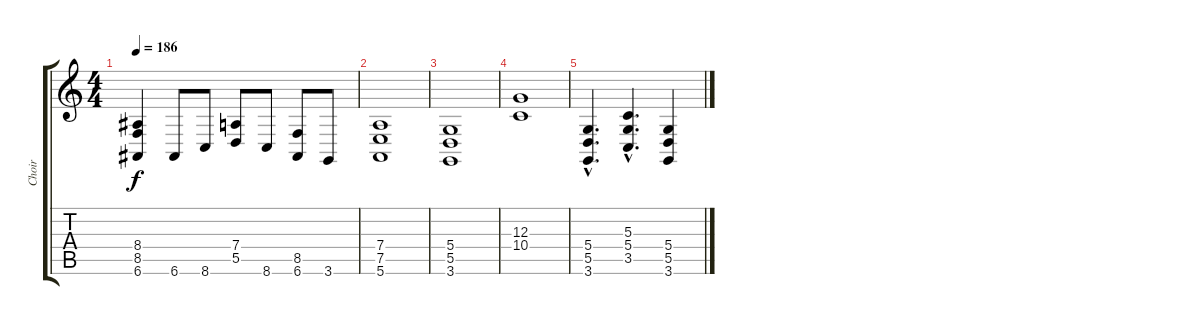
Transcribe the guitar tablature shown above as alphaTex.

\track ("Choir" "Choir") {instrument choiraahs}
\staff {score tabs}
\tuning (E4 B3 G3 D3 A2 E2) {hide}
\ts (4 4)
\tempo 186
\clef g2
\ks c
(8.4 8.5 6.6).4{dy f} 6.6.8 8.6.8 (7.4 5.5).8 8.6.8 (8.5 6.6).8 3.6.8 |
(7.4 7.5 5.6).1 |
(5.4 5.5 3.6).1 |
(12.3 10.4).1 |
(5.4{hac} 5.5{hac} 3.6{hac}).4{d} (5.3{hac} 5.4{hac} 3.5{hac}).4{d} (5.4 5.5 3.6).4
